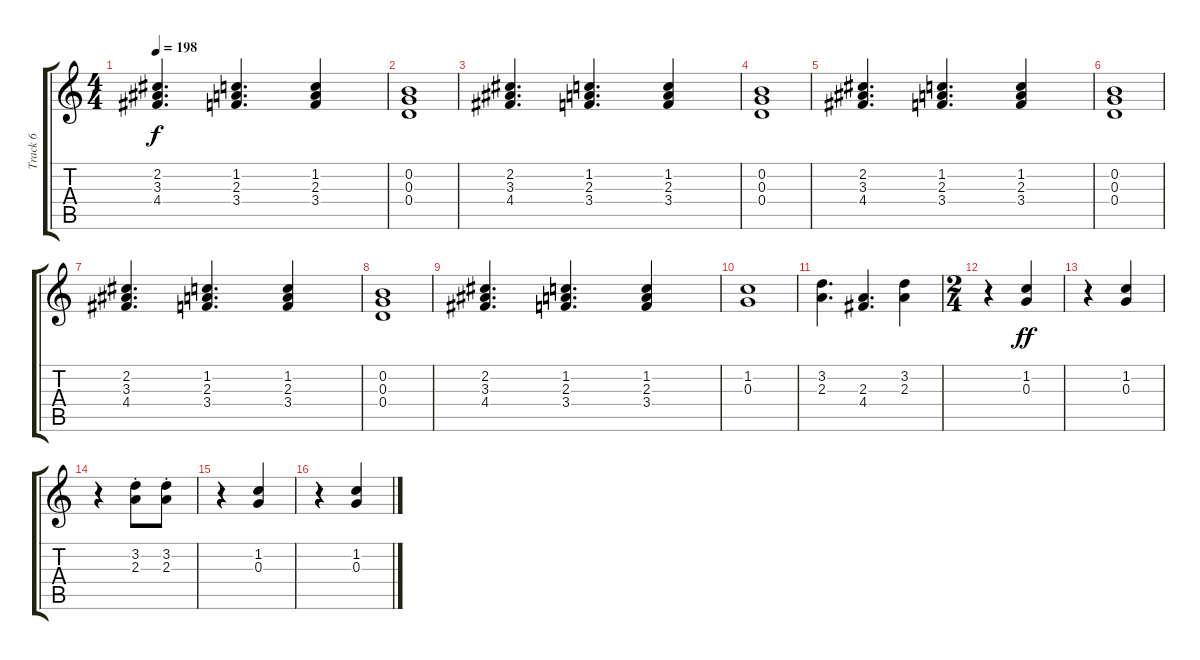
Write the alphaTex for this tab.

\track ("Track 6" "Track 6") {instrument overdrivenguitar}
\staff {score tabs}
\tuning (E4 B3 G3 D3 A2 E2) {hide}
\ts (4 4)
\tempo 198
\clef g2
\ks c
(2.2 3.3 4.4).4{d dy f} (1.2 2.3 3.4).4{d} (1.2 2.3 3.4).4 |
(0.2 0.3 0.4).1 |
(2.2 3.3 4.4).4{d} (1.2 2.3 3.4).4{d} (1.2 2.3 3.4).4 |
(0.2 0.3 0.4).1 |
(2.2 3.3 4.4).4{d} (1.2 2.3 3.4).4{d} (1.2 2.3 3.4).4 |
(0.2 0.3 0.4).1 |
(2.2 3.3 4.4).4{d} (1.2 2.3 3.4).4{d} (1.2 2.3 3.4).4 |
(0.2 0.3 0.4).1 |
(2.2 3.3 4.4).4{d} (1.2 2.3 3.4).4{d} (1.2 2.3 3.4).4 |
(1.2 0.3).1 |
(3.2 2.3).4{d} (2.3 4.4).4{d} (3.2 2.3).4 |
\ts (2 4)
r.4 (1.2 0.3).4{dy ff} |
r.4 (1.2 0.3).4 |
r.4 (3.2{st} 2.3{st}).8 (3.2{st} 2.3{st}).8 |
r.4 (1.2 0.3).4 |
r.4 (1.2 0.3).4
